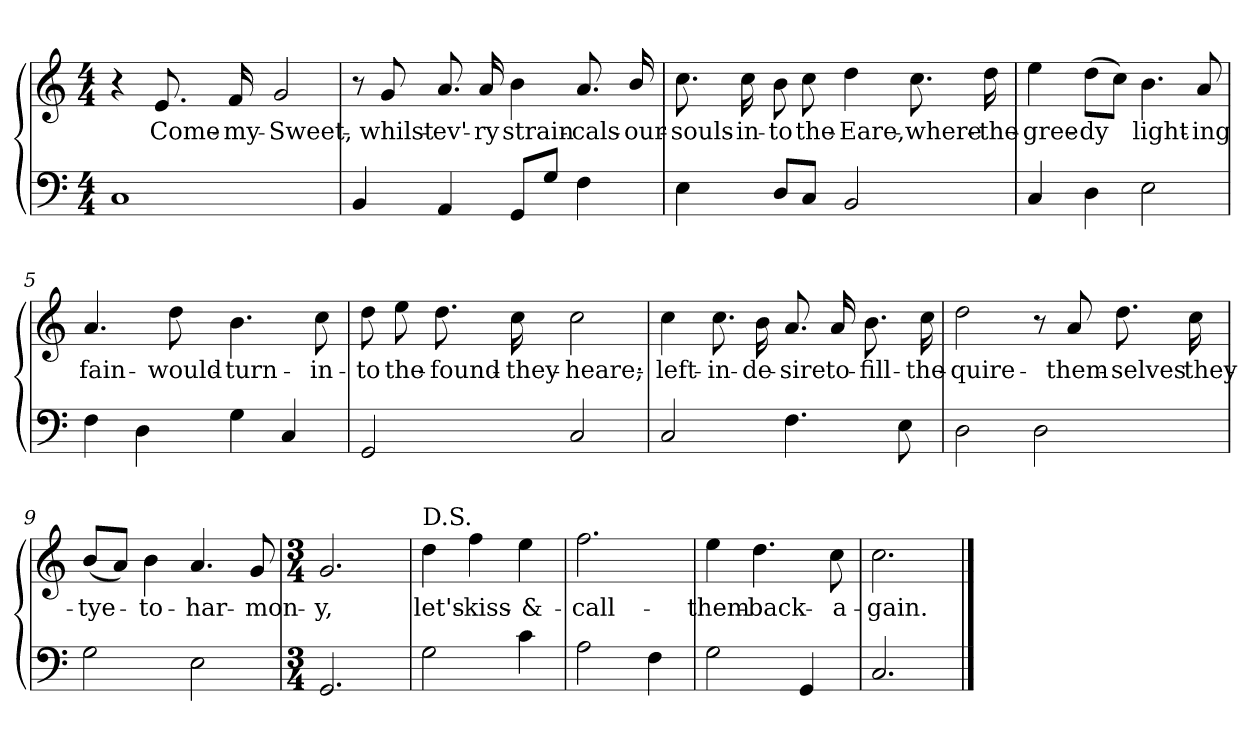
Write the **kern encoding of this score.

**kern	**kern	**text
*part2	*part1	*part1
*staff2	*staff1	*staff1
*clefF4	*clefG2	*
*M4/4	*M4/4	*
=1	=1	=1
1C/	4r	.
.	8.e/	Come-
.	16f/	my-
.	2g/	Sweet,-
=2	=2	=2
4BB/	8r	.
.	8g/	whilst-
4AA/	8.a/	ev'-
.	16a/	-ry
8GG/L	4b\	strain-
8G/J	.	.
4F\	8.a/	cals-
.	16b/	our-
=3	=3	=3
4E\	8.cc\	souls-
.	16cc\	in-
8D/L	8b\	-to
8C/J	8cc\	the-
2BB/	4dd\	Eare,-
.	8.cc\	where-
.	16dd\	the-
=4	=4	=4
4C/	4ee\	gree-
4D\	(8dd\L	-dy
.	8cc\J)	.
2E\	4.b\	light-
.	8a/	-ing
=5	=5	=5
4F\	4.a/	fain-
4D\	.	.
.	8dd\	would-
4G\	4.b\	turn-
4C/	.	.
.	8cc\	in-
!!LO:LB:g=z
=6	=6	=6
2GG/	8dd\	-to
.	8ee\	the-
.	8.dd\	found-
.	16cc\	they-
2C/	2cc\	heare;-
=7	=7	=7
2C/	4cc\	left-
.	8.cc\	in-
.	16b\	de-
4.F\	8.a/	-sire
.	16a/	to-
.	8.b\	fill-
8E\	.	.
.	16cc\	the-
=8	=8	=8
2D\	2dd\	quire-
2D\	8r	.
.	8a/	them-
.	8.dd\	-selves
.	16cc\	they-
!!LO:LB:g=z
=9	=9	=9
2G\	(8b/L	tye-
.	8a/J)	.
.	4b\	to-
2E\	4.a/	har-
.	8g/	-mon-
=10	=10	=10
*M3/4	*M3/4	*
2.GG/	2.g/	-y,
=11	=11	=11
!	!LO:TX:a:t=D.S.	!
2G\	4dd\	let's-
.	4ff\	kiss-
4c\	4ee\	&-
=12	=12	=12
2A\	2.ff\	call-
4F\	.	.
=13	=13	=13
2G\	4ee\	them-
.	4.dd\	back-
4GG/	.	.
.	8cc\	a-
=14	=14	=14
2.C/	2.cc\	-gain.
==	==	==
*-	*-	*-
